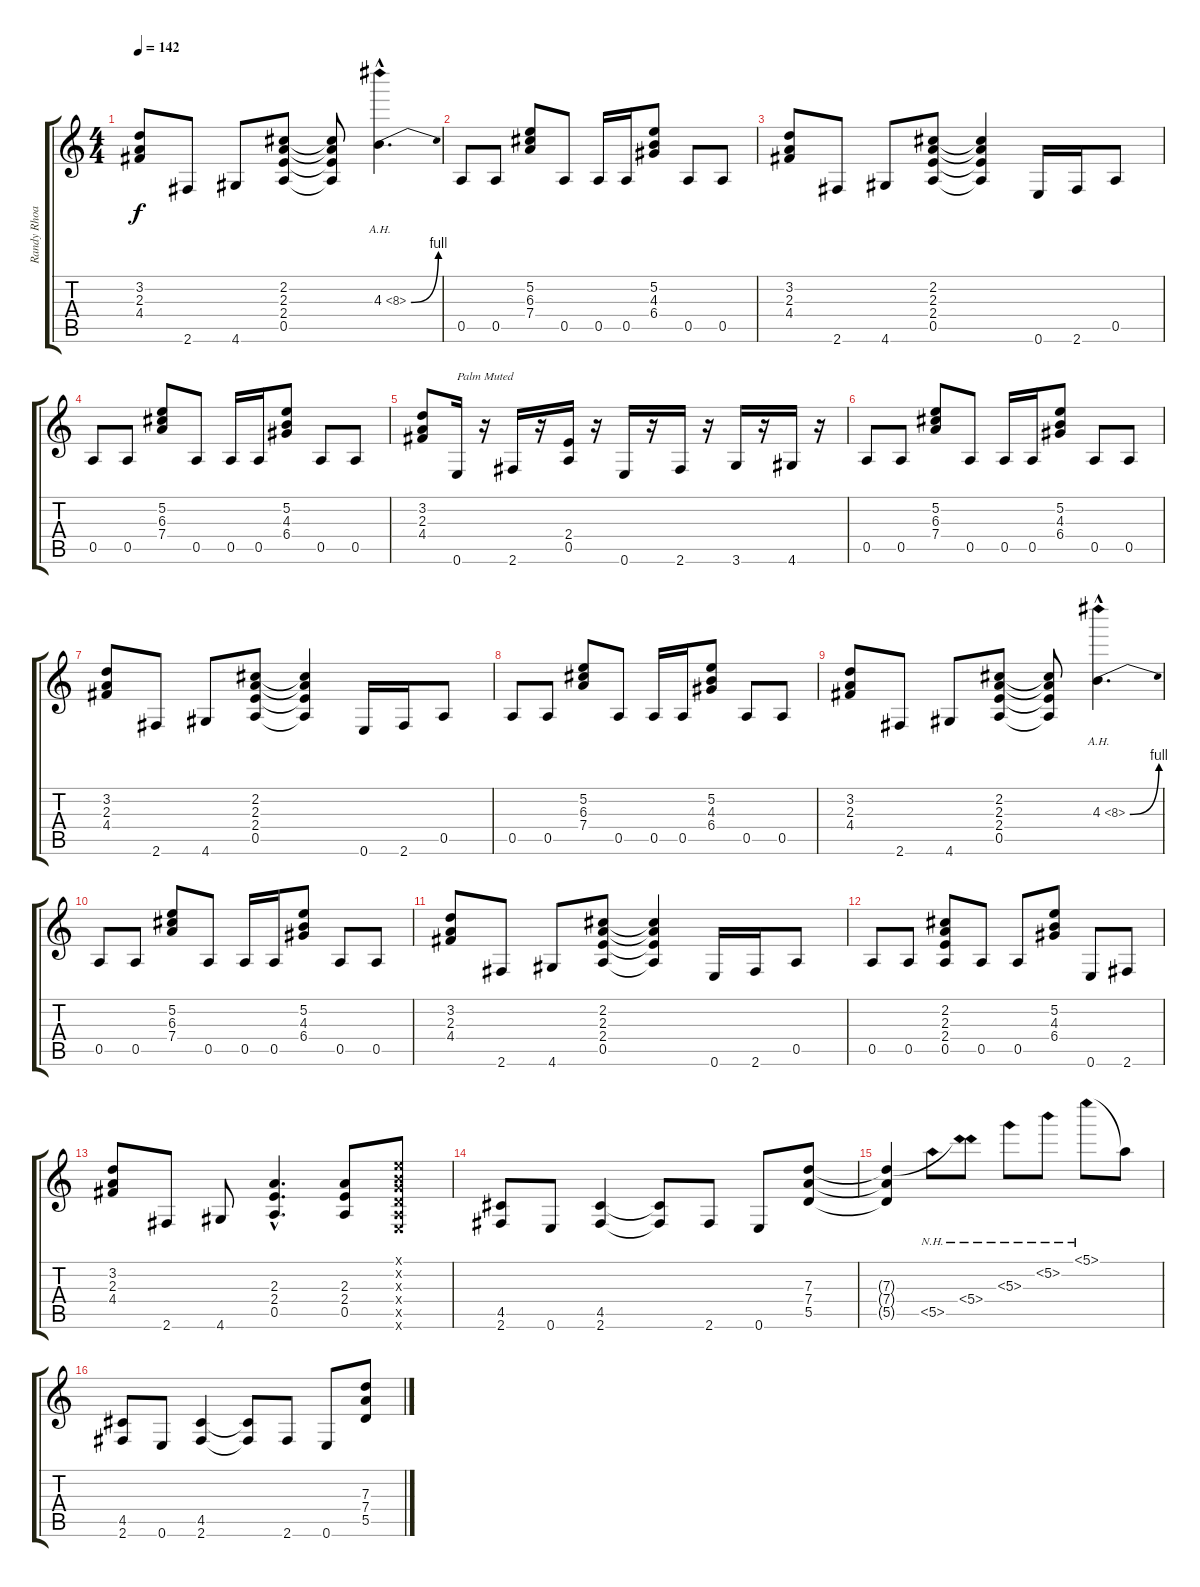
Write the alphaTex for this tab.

\track ("Randy Rhoads" "Randy Rhoa") {instrument distortionguitar}
\staff {score tabs}
\tuning (E4 B3 G3 D3 A2 E2) {hide}
\ts (4 4)
\tempo 142
\clef g2
\ks c
(3.2 2.3 4.4).8{dy f} 2.6.8 4.6.8 (2.2 2.3 2.4 0.5).8 (2.2{t} 2.3{t} 2.4{t} 0.5{t}).8 4.3{be (bend 0 0 60 4) ah 4 hac}.4{d} |
0.5.8 0.5.8 (5.2 6.3 7.4).8 0.5.8 0.5.16 0.5.16 (5.2 4.3 6.4).8 0.5.8 0.5.8 |
(3.2 2.3 4.4).8 2.6.8 4.6.8 (2.2 2.3 2.4 0.5).8 (2.2{t} 2.3{t} 2.4{t} 0.5{t}).4 0.6.16 2.6.16 0.5.8 |
0.5.8 0.5.8 (5.2 6.3 7.4).8 0.5.8 0.5.16 0.5.16 (5.2 4.3 6.4).8 0.5.8 0.5.8 |
(3.2 2.3 4.4).8 0.6.16{txt "Palm Muted"} r.16 2.6.16 r.16 (2.4 0.5).16 r.16 0.6.16 r.16 2.6.16 r.16 3.6.16 r.16 4.6.16 r.16 |
0.5.8 0.5.8 (5.2 6.3 7.4).8 0.5.8 0.5.16 0.5.16 (5.2 4.3 6.4).8 0.5.8 0.5.8 |
(3.2 2.3 4.4).8 2.6.8 4.6.8 (2.2 2.3 2.4 0.5).8 (2.2{t} 2.3{t} 2.4{t} 0.5{t}).4 0.6.16 2.6.16 0.5.8 |
0.5.8 0.5.8 (5.2 6.3 7.4).8 0.5.8 0.5.16 0.5.16 (5.2 4.3 6.4).8 0.5.8 0.5.8 |
(3.2 2.3 4.4).8 2.6.8 4.6.8 (2.2 2.3 2.4 0.5).8 (2.2{t} 2.3{t} 2.4{t} 0.5{t}).8 4.3{be (bend 0 0 60 4) ah 4 hac}.4{d} |
0.5.8 0.5.8 (5.2 6.3 7.4).8 0.5.8 0.5.16 0.5.16 (5.2 4.3 6.4).8 0.5.8 0.5.8 |
(3.2 2.3 4.4).8 2.6.8 4.6.8 (2.2 2.3 2.4 0.5).8 (2.2{t} 2.3{t} 2.4{t} 0.5{t}).4 0.6.16 2.6.16 0.5.8 |
0.5.8 0.5.8 (2.2 2.3 2.4 0.5).8 0.5.8 0.5.8 (5.2 4.3 6.4).8 0.6.8 2.6.8 |
(3.2 2.3 4.4).8 2.6.8 4.6.8 (2.3{hac} 2.4{hac} 0.5{hac}).4{d} (2.3 2.4 0.5).8 (0.1{x} 0.2{x} 0.3{x} 0.4{x} 0.5{x} 0.6{x}).8 |
(4.5 2.6).8 0.6.8 (4.5 2.6).4 (4.5{t} 2.6{t}).8 2.6.8 0.6.8 (7.3 7.4 5.5).8 |
(7.3{t} 7.4{t} 5.5{t}).4 5.5{nh}.8 (7.3{nh t} 5.4{nh}).8 5.3{nh}.8 5.2{nh}.8 5.1{nh}.8 5.1{t}.8 |
(4.5 2.6).8 0.6.8 (4.5 2.6).4 (4.5{t} 2.6{t}).8 2.6.8 0.6.8 (7.3 7.4 5.5).8
